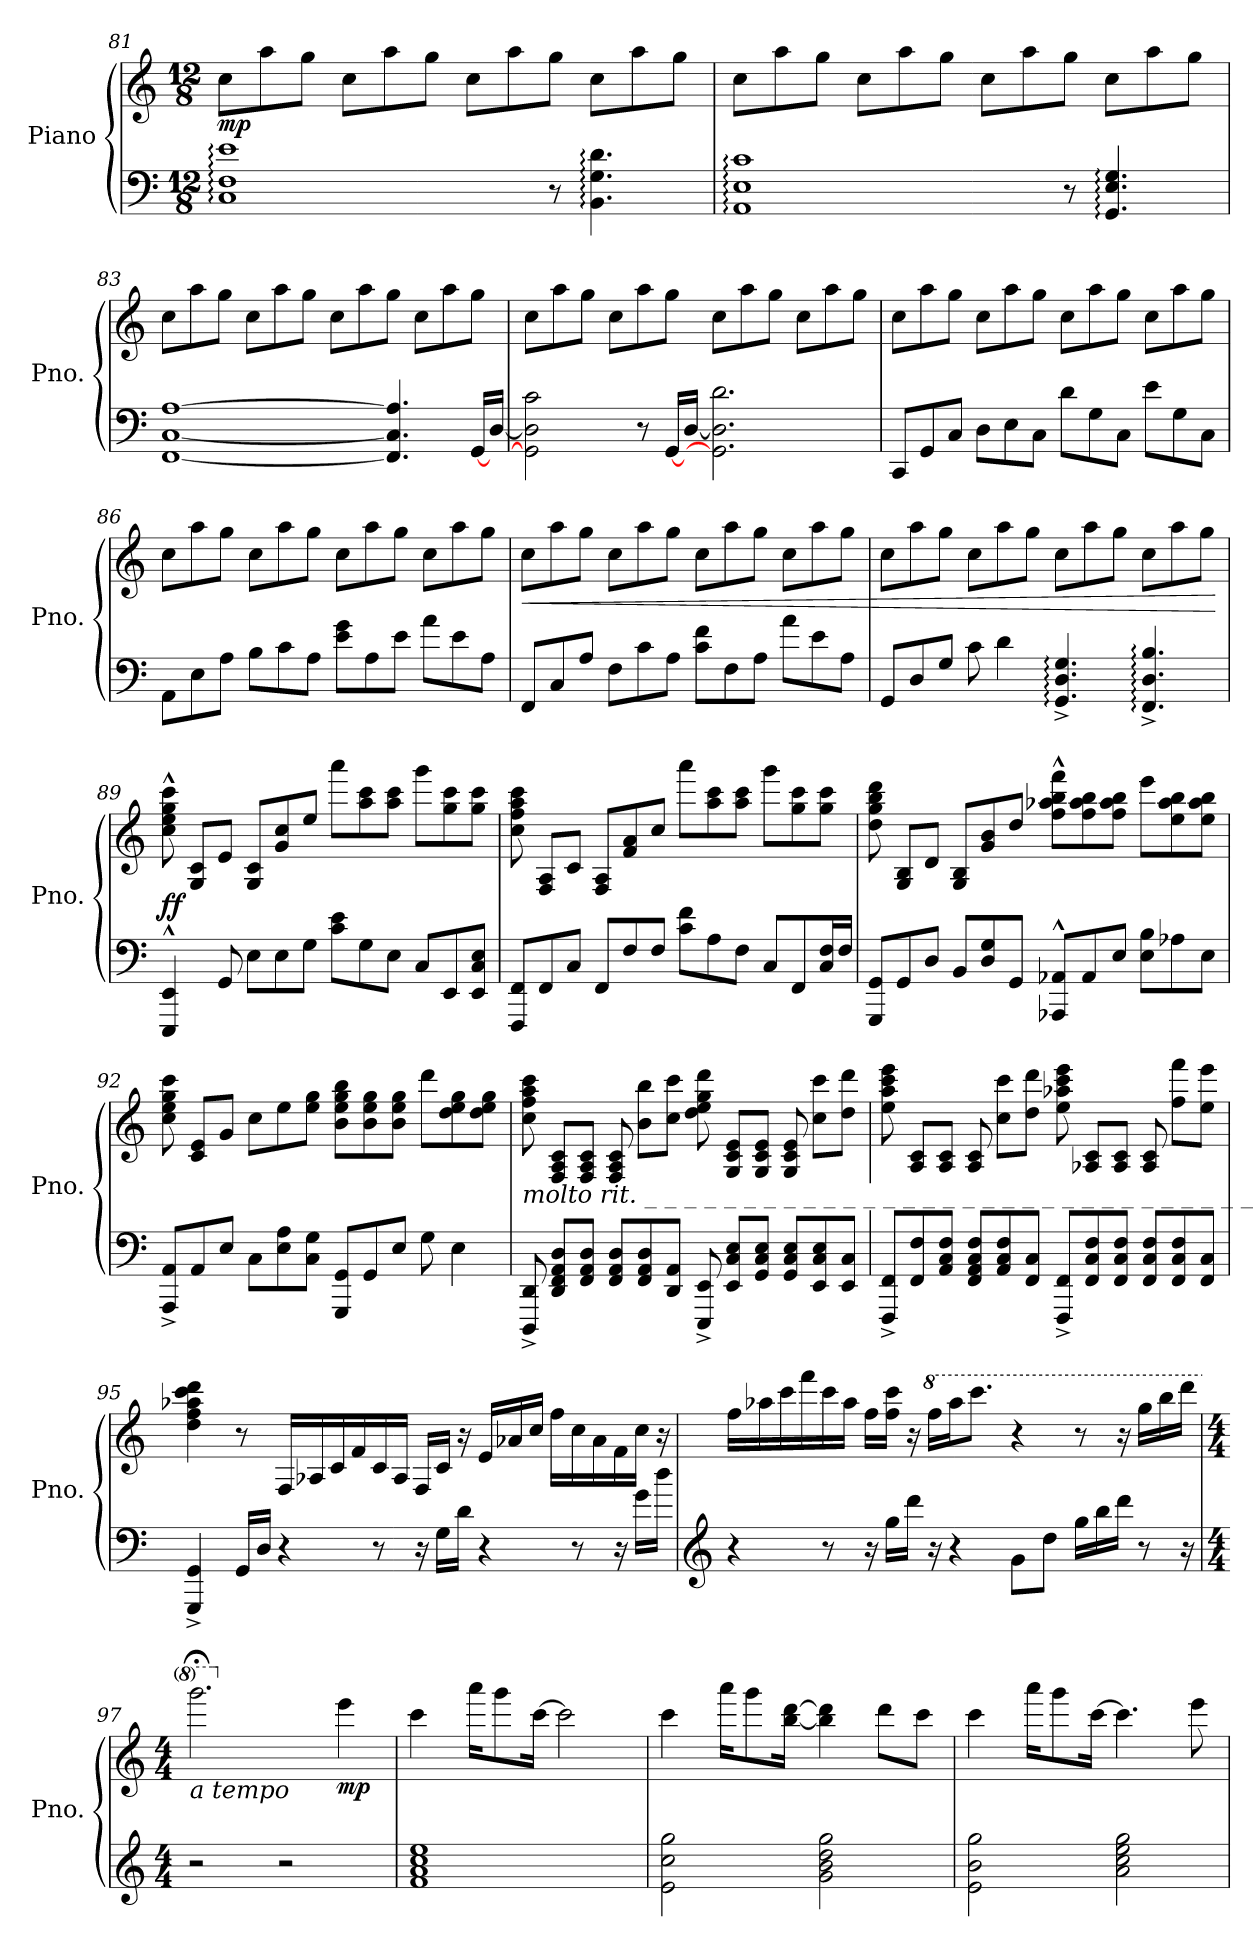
**kern	**kern	**dynam
*part1	*part1	*part1
*staff2	*staff1	*staff1/2
*I"Piano	*	*
*I'Pno.	*	*
*clefF4	*clefG2	*
*k[]	*k[]	*
*M12/8	*M12/8	*
*MM120	*MM120	*
=81	=81	=81
!	!	!LO:DY:b
1C: 1F: 1e:	8cc\L	mp
.	8aa\	.
.	8gg\J	.
.	8cc\L	.
.	8aa\	.
.	8gg\J	.
.	8cc\L	.
.	8aa\	.
8r	8gg\J	.
4.BB\: 4.G\: 4.d\:	8cc\L	.
.	8aa\	.
.	8gg\J	.
=82	=82	=82
1AA: 1E: 1c:	8cc\L	.
.	8aa\	.
.	8gg\J	.
.	8cc\L	.
.	8aa\	.
.	8gg\J	.
.	8cc\L	.
.	8aa\	.
8r	8gg\J	.
4.GG/: 4.E/: 4.G/:	8cc\L	.
.	8aa\	.
.	8gg\J	.
!!LO:LB:g=z
=83	=83	=83
[1FF [1C [1A	8cc\L	.
.	8aa\	.
.	8gg\J	.
.	8cc\L	.
.	8aa\	.
.	8gg\J	.
.	8cc\L	.
.	8aa\	.
4.FF/] 4.C/] 4.A/]	8gg\J	.
.	8cc\L	.
.	8aa\	.
[16GG/LL	8gg\J	.
[16D/JJ	.	.
=84	=84	=84
2GG\] 2D\] 2c\	8cc\L	.
.	8aa\	.
.	8gg\J	.
.	8cc\L	.
8r	8aa\	.
[16GG/LL	8gg\J	.
[16D/JJ	.	.
2.GG\] 2.D\] 2.d\	8cc\L	.
.	8aa\	.
.	8gg\J	.
.	8cc\L	.
.	8aa\	.
.	8gg\J	.
=85	=85	=85
*	*MM143	*
8CC/L	8cc\L	.
8GG/	8aa\	.
8C/J	8gg\J	.
8D\L	8cc\L	.
8E\	8aa\	.
8C\J	8gg\J	.
8d\L	8cc\L	.
8G\	8aa\	.
8C\J	8gg\J	.
8e\L	8cc\L	.
8G\	8aa\	.
8C\J	8gg\J	.
!!LO:LB:g=z
=86	=86	=86
8AA\L	8cc\L	.
8E\	8aa\	.
8A\J	8gg\J	.
8B\L	8cc\L	.
8c\	8aa\	.
8A\J	8gg\J	.
8e\ 8g\L	8cc\L	.
8A\	8aa\	.
8e\J	8gg\J	.
8a\L	8cc\L	.
8e\	8aa\	.
8A\J	8gg\J	.
=87	=87	=87
!	!	!LO:HP:b
8FF/L	8cc\L	<
8C/	8aa\	.
8A/J	8gg\J	.
8F\L	8cc\L	.
8c\	8aa\	.
8A\J	8gg\J	.
8c\ 8f\L	8cc\L	.
8F\	8aa\	.
8A\J	8gg\J	.
8a\L	8cc\L	.
8e\	8aa\	.
8A\J	8gg\J	.
=88	=88	=88
8GG/L	8cc\L	.
8D/	8aa\	.
8G/J	8gg\J	.
8c\	8cc\L	.
4d\	8aa\	.
.	8gg\J	.
4.GG/:^ 4.D/:^ 4.G/:^	8cc\L	.
.	8aa\	.
.	8gg\J	.
4.FF/:^ 4.D/:^ 4.B/:^	8cc\L	.
.	8aa\	.
.	8gg\J	.
.	.	[
!!LO:LB:g=z
=89	=89	=89
*	*MM135	*
!	!	!LO:DY:b
4EEE/^^ 4EE/^^	8cc\^^ 8ee\^^ 8gg\^^ 8ccc\^^	ff
.	8G/ 8c/L	.
8GG/	8e/J	.
8E\L	8G/ 8c/L	.
8E\	8g/ 8cc/	.
8G\J	8ee/J	.
8c\ 8e\L	8aaa\L	.
8G\	8aa\ 8ccc\	.
8E\J	8aa\ 8ccc\J	.
8C/L	8ggg\L	.
8EE/	8gg\ 8ccc\	.
8EE/ 8C/ 8E/J	8gg\ 8ccc\J	.
=90	=90	=90
8FFF/ 8FF/L	8cc\ 8ff\ 8aa\ 8ccc\	.
8FF/	8F/ 8A/L	.
8C/J	8c/J	.
8FF/L	8F/ 8A/L	.
8F/	8f/ 8a/	.
8F/J	8cc/J	.
8c\ 8f\L	8aaa\L	.
8A\	8aa\ 8ccc\	.
8F\J	8aa\ 8ccc\J	.
8C/L	8ggg\L	.
8FF/	8gg\ 8ccc\	.
16C/ 16F/L	8gg\ 8ccc\J	.
16F/JJ	.	.
!!LO:PB:g=z
=91	=91	=91
8GGG/ 8GG/L	8dd\ 8gg\ 8bb\ 8ddd\	.
8GG/	8G/ 8B/L	.
8D/J	8d/J	.
8BB/L	8G/ 8B/L	.
8D/ 8G/	8g/ 8b/	.
8GG/J	8dd/J	.
*	*MM127	*
8AAA-X/^^ 8AA-X/^^L	8ff\^^ 8aa-X\^^ 8bb\^^ 8fff\^^L	.
8AA-/	8ff\ 8aa-\ 8bb\	.
8E/J	8ff\ 8aa-\ 8bb\J	.
8E\ 8B\L	8eee\L	.
8A-X\	8ee\ 8aa-\ 8bb\	.
8E\J	8ee\ 8aa-\ 8bb\J	.
=92	=92	=92
8AAA/^ 8AA/^L	8cc\ 8ee\ 8gg\ 8ccc\	.
8AA/	8c/ 8e/L	.
8E/J	8g/J	.
8C\L	8cc\L	.
8E\ 8A\	8ee\	.
8C\ 8G\J	8ee\ 8gg\J	.
8GGG/ 8GG/L	8b\ 8ee\ 8gg\ 8bb\L	.
8GG/	8b\ 8ee\ 8gg\	.
8E/J	8b\ 8ee\ 8gg\J	.
8G\	8ddd\L	.
4E\	8dd\ 8ee\ 8gg\	.
.	8dd\ 8ee\ 8gg\J	.
!!LO:LB:g=z
=93	=93	=93
*	*MM120	*
!	!LO:TX:b:i:t=molto rit. _  _  _  _  _  _  _  _  _  _  _  _  _  _  _  _  _  _  _  _  _  _  _  _  _  _  _  _  _  _  _  _  _  _  _  _  _  _  _	!
8DDD/^ 8DD/^	8cc\ 8ff\ 8aa\ 8ccc\	.
8DD/ 8FF/ 8AA/ 8D/L	8F/ 8A/ 8c/L	.
8FF/ 8AA/ 8D/J	8F/ 8A/ 8c/J	.
8FF/ 8AA/ 8D/L	8F/ 8A/ 8c/	.
8FF/ 8AA/ 8D/	8b\ 8bb\L	.
8DD/ 8AA/J	8cc\ 8ccc\J	.
*	*MM113	*
8EEE/^ 8EE/^	8dd\ 8ee\ 8gg\ 8ddd\	.
8EE/ 8C/ 8E/L	8G/ 8c/ 8e/L	.
8GG/ 8C/ 8E/J	8G/ 8c/ 8e/J	.
8GG/ 8C/ 8E/L	8G/ 8c/ 8e/	.
8EE/ 8C/ 8E/	8cc\ 8ccc\L	.
8EE/ 8C/J	8dd\ 8ddd\J	.
=94	=94	=94
*	*MM105	*
8FFF/^ 8FF/^L	8ee\ 8aa\ 8ccc\ 8eee\	.
8FF/ 8F/	8A/ 8c/L	.
8AA/ 8C/ 8F/J	8A/ 8c/J	.
8FF/ 8AA/ 8C/ 8F/L	8A/ 8c/	.
8AA/ 8C/ 8F/	8cc\ 8ccc\L	.
8FF/ 8C/J	8dd\ 8ddd\J	.
*	*MM98	*
8FFF/^ 8FF/^L	8ee\ 8aa-X\ 8ccc\ 8eee\	.
8FF/ 8C/ 8F/	8A-X/ 8c/L	.
8FF/ 8C/ 8F/J	8A-/ 8c/J	.
8FF/ 8C/ 8F/L	8A-/ 8c/	.
*	*MM83	*
8FF/ 8C/ 8F/	8ff\ 8fff\L	.
8FF/ 8C/J	8ee\ 8eee\J	.
!!LO:LB:g=z
=95	=95	=95
*	*MM150	*
4GGG/^ 4GG/^	4dd\ 4ff\ 4aa-X\ 4ccc\ 4ddd\	.
16GG/LL	8r	.
16D/JJ	.	.
4r	16F/LL	.
.	16A-X/	.
.	16c/	.
.	16f/	.
8r	16c/	.
.	16A-/JJ	.
16r	16F/LL	.
16G\LL	16c/JJ	.
16d\JJ	16r	.
4r	16e/LL	.
.	16a-X/	.
.	16cc/JJ	.
.	16ff\LL	.
8r	16cc\	.
.	16a-\	.
16r	16f\	.
16g\LL	16cc\JJ	.
16dd\JJ	16r	.
!!LO:LB:g=z
=96	=96	=96
*clefG2	*	*
4r	16ff\LL	.
.	16aa-X\	.
.	16ccc\	.
.	16fff\	.
8r	16ccc\	.
.	16aa-\JJ	.
16r	16ff\LL	.
16gg\LL	16ff\ 16ccc\JJ	.
16ddd\JJ	16r	.
*	*8va	*
16r	16fff\LL	.
4r	16aaa-\J	.
.	8.cccc\J	.
8g\L	4r	.
8dd\J	.	.
16gg\LL	8r	.
16bb\	.	.
16ddd\JJ	16r	.
8r	16ggg\LL	.
.	16bbb\	.
16r	16dddd\JJ	.
=97	=97	=97
*M4/4	*M4/4	*
*	*MM90	*
!	!LO:TX:b:i:t=a tempo	!
2r	2.gggg;<\	.
2r	.	.
*	*X8va	*
!	!	!LO:DY:b
.	4eee\	mp
=98	=98	=98
1f 1a 1cc 1ee	4ccc\	.
.	16aaa\KL	.
.	8ggg\	.
.	[16ccc\Jk	.
.	2ccc\]	.
!!LO:LB:g=z
=99	=99	=99
2e\ 2cc\ 2gg\	4ccc\	.
.	16aaa\KL	.
.	8ggg\	.
.	[16bb\ [16ddd\Jk	.
2g\ 2b\ 2dd\ 2gg\	4bb\] 4ddd\]	.
.	8ddd\L	.
.	8ccc\J	.
=100	=100	=100
2e\ 2b\ 2gg\	4ccc\	.
.	16aaa\KL	.
.	8ggg\	.
.	[16ccc\Jk	.
2a\ 2cc\ 2ee\ 2gg\	4.ccc\]	.
.	8eee\	.
=	=	=
*-	*-	*-
